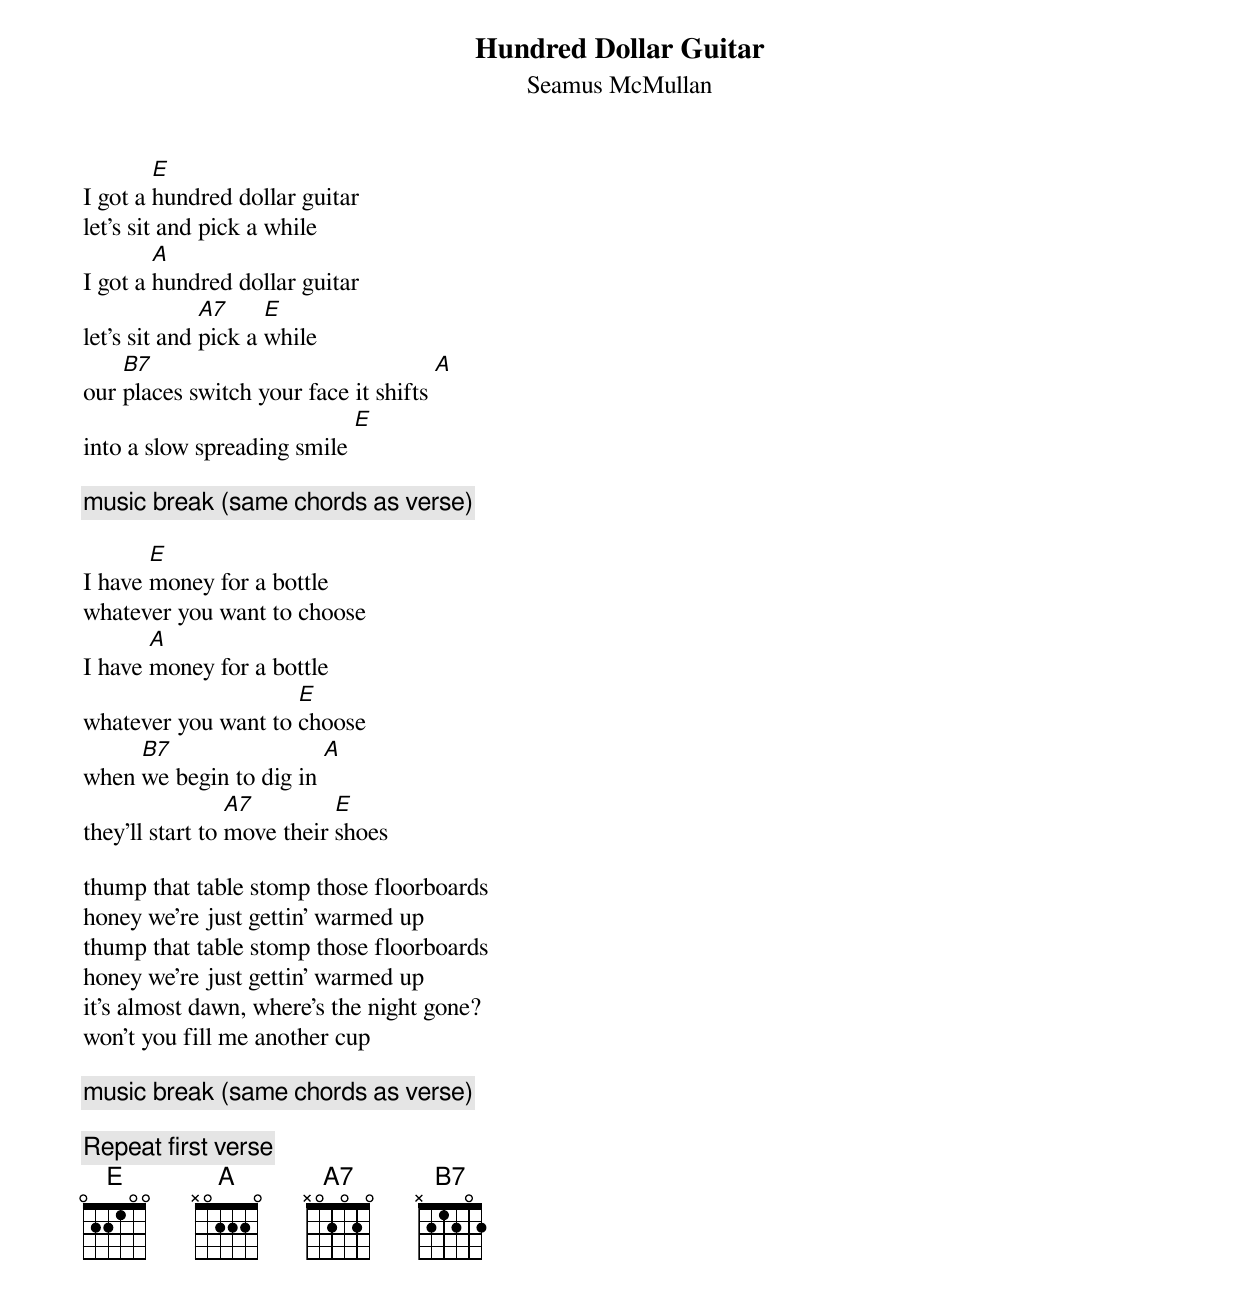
{t: Hundred Dollar Guitar}
{st: Seamus McMullan}

I got a [E]hundred dollar guitar
let's sit and pick a while
I got a [A]hundred dollar guitar
let's sit and [A7]pick a [E]while
our [B7]places switch your face it shifts [A]
into a slow spreading smile [E]

{c: music break (same chords as verse)}

I have [E]money for a bottle
whatever you want to choose
I have [A]money for a bottle
whatever you want to [E]choose
when [B7]we begin to dig in [A]
they'll start to [A7]move their [E]shoes

thump that table stomp those floorboards
honey we're just gettin' warmed up
thump that table stomp those floorboards
honey we're just gettin' warmed up
it's almost dawn, where's the night gone?
won't you fill me another cup

{c: music break (same chords as verse)}

{c: Repeat first verse}
